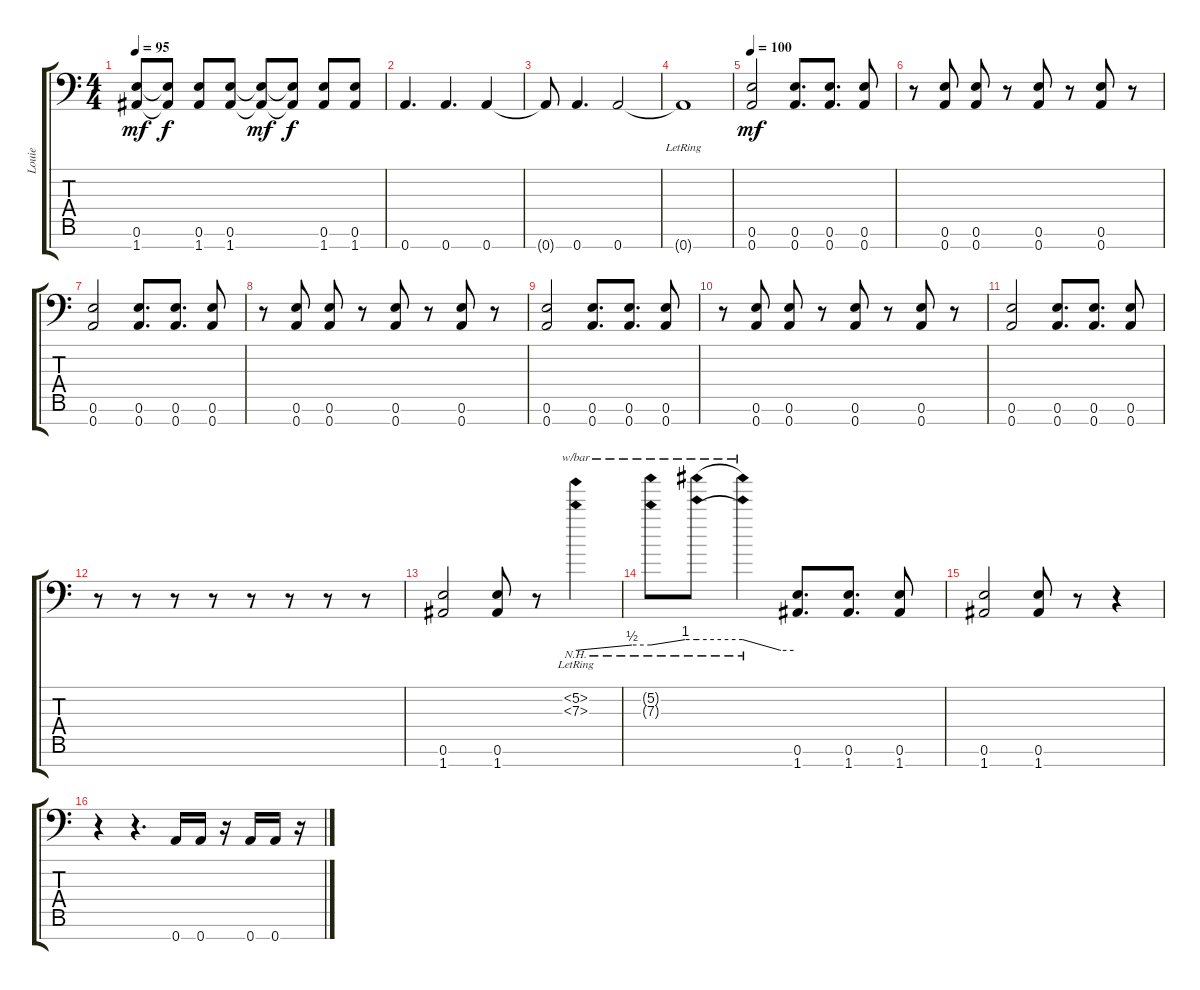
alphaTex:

\track ("Louie" "Louie") {instrument distortionguitar}
\staff {score tabs}
\tuning (E4 B3 G3 D3 A2 E2 A1) {hide}
\ts (4 4)
\tempo 95
\clef f4
\ks c
(0.6{t} 1.7{t}).8{dy mf} (0.6{t} 1.7{t}).8{dy f} (0.6 1.7).8 (0.6 1.7).8 (0.6{t} 1.7{t}).8{dy mf} (0.6{t} 1.7{t}).8{dy f} (0.6 1.7).8 (0.6 1.7).8 |
0.7.4{d} 0.7.4{d} 0.7.4 |
0.7{t}.8 0.7.4{d} 0.7.2 |
0.7{lr t}.1 |
\tempo 100
(0.6 0.7).2{dy mf} (0.6 0.7).8{d} (0.6 0.7).8{d} (0.6 0.7).8 |
r.8 (0.6 0.7).8 (0.6 0.7).8 r.8 (0.6 0.7).8 r.8 (0.6 0.7).8 r.8 |
(0.6 0.7).2 (0.6 0.7).8{d} (0.6 0.7).8{d} (0.6 0.7).8 |
r.8 (0.6 0.7).8 (0.6 0.7).8 r.8 (0.6 0.7).8 r.8 (0.6 0.7).8 r.8 |
(0.6 0.7).2 (0.6 0.7).8{d} (0.6 0.7).8{d} (0.6 0.7).8 |
r.8 (0.6 0.7).8 (0.6 0.7).8 r.8 (0.6 0.7).8 r.8 (0.6 0.7).8 r.8 |
(0.6 0.7).2 (0.6 0.7).8{d} (0.6 0.7).8{d} (0.6 0.7).8 |
r.8 r.8 r.8 r.8 r.8 r.8 r.8 r.8 |
(0.6 1.7).2 (0.6 1.7).8 r.8 (5.2{nh lr} 7.3{nh lr}).4{tbe (custom default 0 0 45 2 60 2)} |
(5.2{nh t} 7.3{nh t}).8{tbe (custom default 0 2 45 4 60 4)} (5.2{nh t} 7.3{nh t}).8{tbe (hold default 0 4 60 4)} (5.2{nh t} 7.3{nh t}).4{tbe (custom default 0 4 45 0 60 0)} (0.6 1.7).8{d} (0.6 1.7).8{d} (0.6 1.7).8 |
(0.6 1.7).2 (0.6 1.7).8 r.8 r.4 |
r.4 r.4{d} 0.7.16 0.7.16 r.16 0.7.16 0.7.16 r.16
